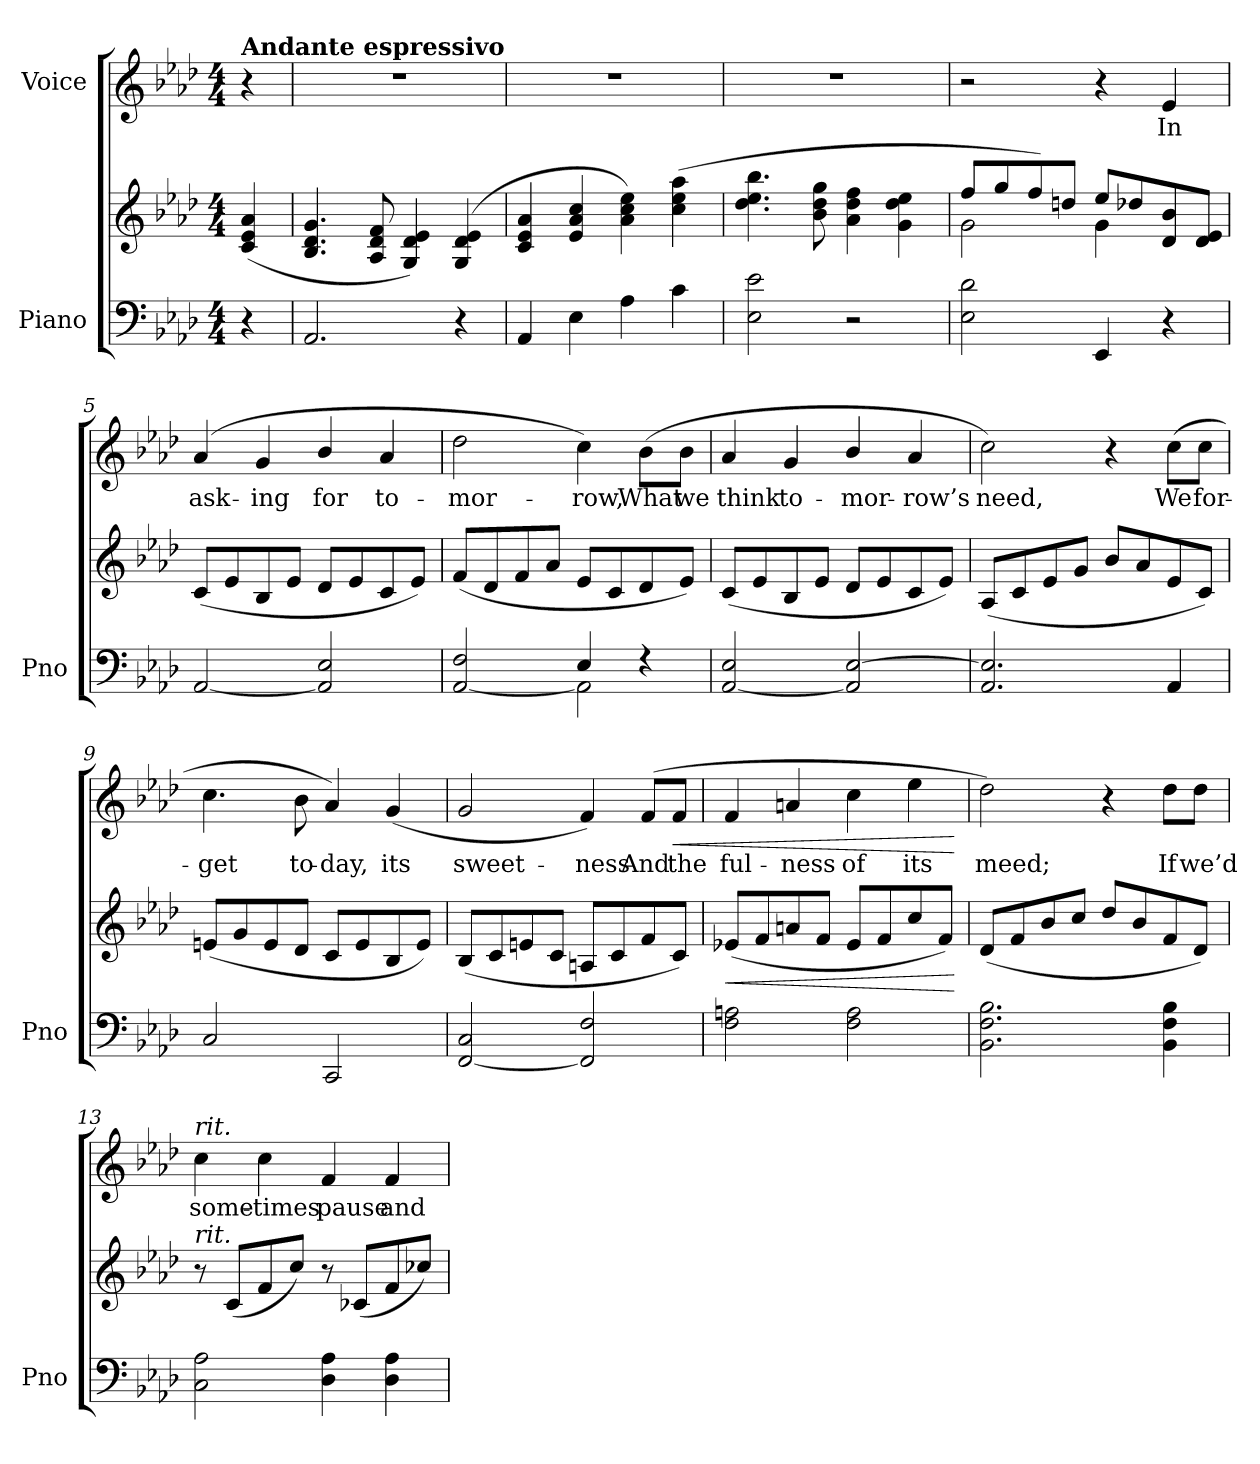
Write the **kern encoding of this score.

**kern	**kern	**dynam	**kern	**text	**dynam
*part2	*part2	*part2	*part1	*part1	*part1
*staff3	*staff2	*staff2/3	*staff1	*staff1	*staff1
*I"Piano	*	*	*I"Voice	*	*
*I'Pno	*	*	*	*	*
*clefF4	*clefG2	*	*clefG2	*	*
*k[b-e-a-d-]	*k[b-e-a-d-]	*	*k[b-e-a-d-]	*	*
*M4/4	*M4/4	*	*M4/4	*	*
=	=	=	=	=	=
!	!	!	!LO:TX:a:B:t=Andante espressivo	!	!
4r	(4c/ 4e-/ 4a-/	.	4r	.	.
=1	=1	=1	=1	=1	=1
2.AA-/	4.B-/ 4.d-/ 4.g/	.	1r	.	.
.	8A-/ 8d-/ 8f/	.	.	.	.
.	4G/ 4d-/ 4e-/)	.	.	.	.
4r	(>4G/ 4d-/ 4e-/	.	.	.	.
=2	=2	=2	=2	=2	=2
4AA-/	4c/ 4e-/ 4a-/	.	1r	.	.
4E-\	4e-/ 4a-/ 4cc/	.	.	.	.
4A-\	4a-\ 4cc\ 4ee-\)	.	.	.	.
4c\	(4cc\ 4ee-\ 4aa-\	.	.	.	.
=3	=3	=3	=3	=3	=3
2E-\ 2e-\	4.dd-\ 4.ee-\ 4.bb-\	.	1r	.	.
.	8b-\ 8dd-\ 8gg\	.	.	.	.
2r	4a-\ 4dd-\ 4ff\	.	.	.	.
.	4g\ 4dd-\ 4ee-\	.	.	.	.
=4	=4	=4	=4	=4	=4
*	*^	*	*	*	*
2E-\ 2d-\	8ff/L	2g\	.	2r	.	.
.	8gg/	.	.	.	.	.
.	8ff/)	.	.	.	.	.
.	8ddn/J	.	.	.	.	.
4EE-/	8ee-/L	4g\	.	4r	.	.
.	8dd-X/	.	.	.	.	.
4r	8d-/ 8b-/	4ryy	.	4e-/	In	.
.	8d-/ 8e-/J	.	.	.	.	.
*	*v	*v	*	*	*	*
=5	=5	=5	=5	=5	=5
[2AA-/	(8c/L	.	(4a-/	ask-	.
.	8e-/	.	.	.	.
.	8B-/	.	4g/	-ing	.
.	8e-/J	.	.	.	.
2AA-/] 2E-/	8d-/L	.	4b-/	for	.
.	8e-/	.	.	.	.
.	8c/	.	4a-/	to-	.
.	8e-/J)	.	.	.	.
=6	=6	=6	=6	=6	=6
*^	*	*	*	*	*
[<2AA-/ 2F/	2ryy	(8f/L	.	2dd-\	-mor-	.
.	.	8d-/	.	.	.	.
.	.	8f/	.	.	.	.
.	.	8a-/J	.	.	.	.
4E-/	2AA-\]	8e-/L	.	4cc\)	-row,	.
.	.	8c/	.	.	.	.
4r	.	8d-/	.	(8b-\L	What	.
.	.	8e-/J)	.	8b-\J	we	.
*v	*v	*	*	*	*	*
=7	=7	=7	=7	=7	=7
[2AA-/ 2E-/	(8c/L	.	4a-/	think	.
.	8e-/	.	.	.	.
.	8B-/	.	4g/	to-	.
.	8e-/J	.	.	.	.
2AA-/] [2E-/	8d-/L	.	4b-/	-mor-	.
.	8e-/	.	.	.	.
.	8c/	.	4a-/	-row’s	.
.	8e-/J)	.	.	.	.
=8	=8	=8	=8	=8	=8
2.AA-/ 2.E-/]	(8A-/L	.	2cc\)	need,	.
.	8c/	.	.	.	.
.	8e-/	.	.	.	.
.	8g/J	.	.	.	.
.	8b-/L	.	4r	.	.
.	8a-/	.	.	.	.
4AA-/	8e-/	.	(8cc\L	We	.
.	8c/J)	.	8cc\J	for-	.
=9	=9	=9	=9	=9	=9
2C/	(8en/L	.	4.cc\	-get	.
.	8g/	.	.	.	.
.	8e/	.	.	.	.
.	8d-/J	.	8b-\	to-	.
2CC/	8c/L	.	4a-/)	-day,	.
.	8e/	.	.	.	.
.	8B-/	.	(>4g/	its	.
.	8e/J)	.	.	.	.
=10	=10	=10	=10	=10	=10
[2FF/ 2C/	(8B-/L	.	2g/	sweet-	.
.	8c/	.	.	.	.
.	8en/	.	.	.	.
.	8c/J	.	.	.	.
2FF/] 2F/	8An/L	.	4f/)	-ness	.
.	8c/	.	.	.	.
.	8f/	.	(8f/L	And	.
!	!	!	!	!	!LO:HP:b
.	8c/J)	.	8f/J	the	<
=11	=11	=11	=11	=11	=11
!	!	!LO:HP:b	!	!	!
2F\ 2An\	(8e-X/L	<	4f/	ful-	.
.	8f/	.	.	.	.
.	8an/	.	4an/	-ness	.
.	8f/J	.	.	.	.
2F\ 2A\	8e-/L	.	4cc\	of	.
.	8f/	.	.	.	.
.	8cc/	.	4ee-\	its	.
.	8f/J)	.	.	.	.
.	.	[	.	.	[
=12	=12	=12	=12	=12	=12
2.BB-\ 2.F\ 2.B-\	(8d-/L	.	2dd-\)	meed;	.
.	8f/	.	.	.	.
.	8b-/	.	.	.	.
.	8cc/J	.	.	.	.
.	8dd-/L	.	4r	.	.
.	8b-/	.	.	.	.
4BB-\ 4F\ 4B-\	8f/	.	8dd-\L	If	.
.	8d-/J)	.	8dd-\J	we’d	.
=13	=13	=13	=13	=13	=13
!	!	!	!LO:TX:i:t=rit.	!	!
!	!LO:TX:i:t=rit.	!	!	!	!
2C\ 2A-\	8r	.	4cc\	some-	.
.	(8c/L	.	.	.	.
.	8f/	.	4cc\	-times	.
.	8cc/J)	.	.	.	.
4D-\ 4A-\	8r	.	4f/	pause	.
.	(8c-X/L	.	.	.	.
4D-\ 4A-\	8f/	.	4f/	and	.
.	8cc-X/J)	.	.	.	.
=	=	=	=	=	=
*-	*-	*-	*-	*-	*-
